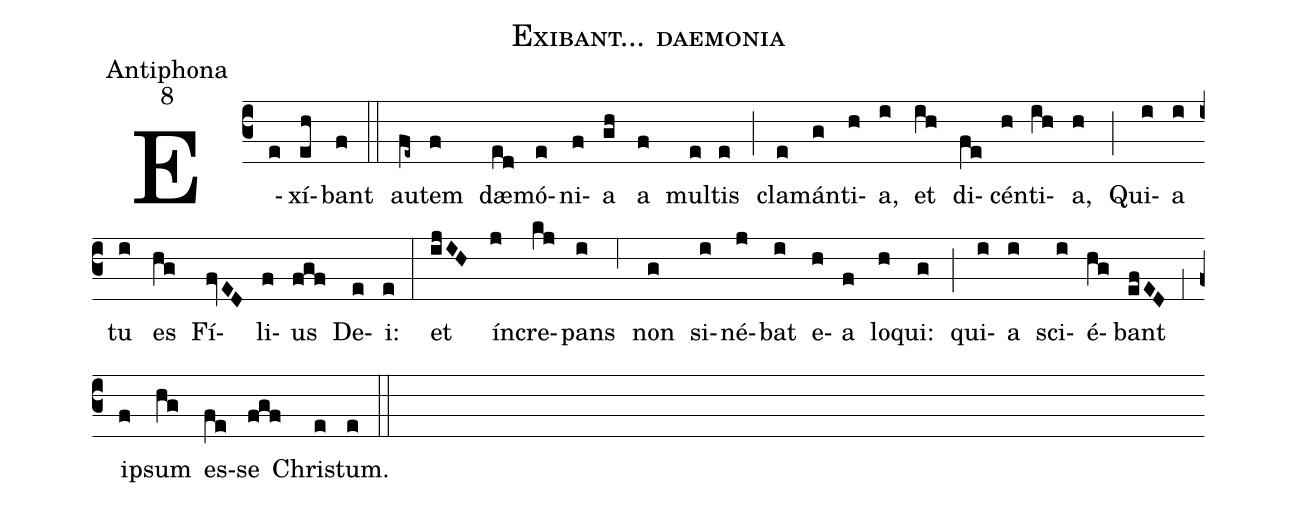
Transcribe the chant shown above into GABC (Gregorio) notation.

name:Exibant... daemonia;
office-part:Antiphona;
mode:8;
%%
(c3) E(e)xí(eh)bant(f) (::) au(fe~)tem(f) dæ(ed)mó(e)ni(f)a(gh) a(f) mul(e)tis(e) (;) cla(e)mán(g)ti(h)a,(i) et(ih) di(fe)cén(h)ti(ih)a,(h) (;) Qui(i)a(i) tu(i) es(hg) Fí(fvED)li(f)us(fgf) De(e)i:(e) (:) et(ijIH) ín(j)cre(kj)pans(i) (;6) non(g) si(i)né(j)bat(i) e(h)a(f) lo(h)qui:(g) (;) qui(i)a(i) sci(i)é(hg)bant(efED) (;1) i(f)psum(hg) es(fe)se(fgf) Chri(e)stum.(e) (::)
